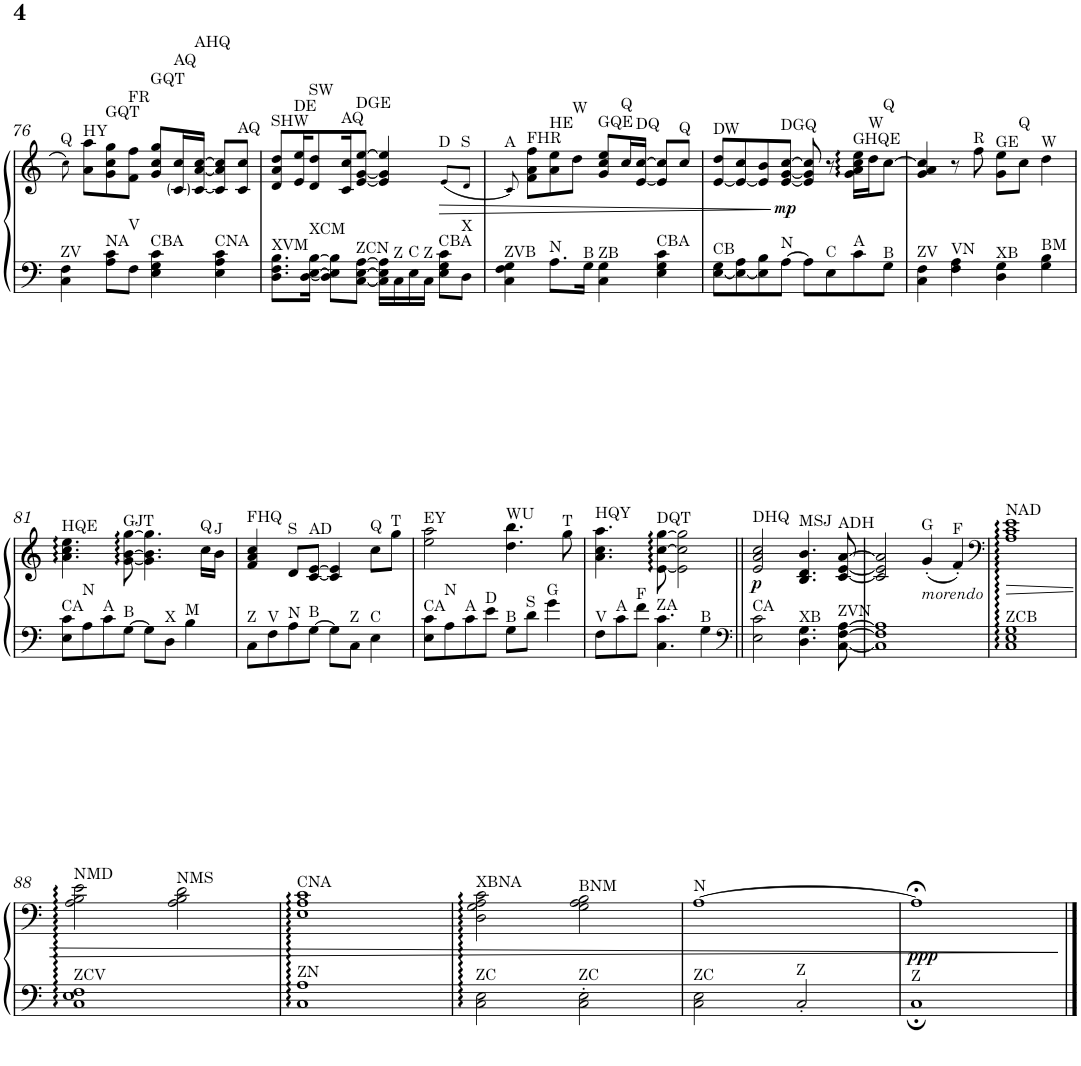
**kern	**kern	**dynam
*part1	*part1	*part1
*staff2	*staff1	*staff1/2
*I"Piano	*	*
*I'Pno.	*	*
!!LO:PB:g=z
*clefF4	*clefX	*
*k[]	*k[]	*
*M4/4	*M4/4	*
=76	=76	=76
!	!LO:TX:a:t=Q	!
!LO:TX:a:t=ZV	!	!
4C\ 4F\	8cc!\	.
!	!LO:TX:a:t=HY	!
.	8a\ 8aa\L	.
!	!LO:TX:a:t=GQT	!
!LO:TX:a:t=NA	!	!
8A\ 8c\L	8g\ 8cc\ 8gg\	.
!	!LO:TX:a:t=FR	!
!LO:TX:a:t=V	!	!
8F\J	8f\ 8ff\J	.
!	!LO:TX:a:t=GQT	!
!LO:TX:a:t=CBA	!	!
4E\ 4G\ 4c\	8g/ 8cc/ 8gg/L	.
!	!LO:TX:a:t=AQ	!
.	16c/ 16cc/L	.
!	!LO:TX:a:t=AHQ	!
.	[16c/ [16a/ [16cc/JJ	.
!LO:TX:a:t=CNA	!	!
4E\ 4A\ 4c\	8c/] 8a/] 8cc/]L	.
!	!LO:TX:a:t=AQ	!
.	8c/ 8cc/J	.
=77	=77	=77
!	!LO:TX:a:t=SHW	!
!LO:TX:a:t=XVM	!	!
8.D\ 8.F\ 8.B\L	8d/ 8a/ 8dd/L	.
!	!LO:TX:a:t=DE	!
.	16e/ 16ee/K	.
!	!LO:TX:a:t=SW	!
!LO:TX:a:t=XCM	!	!
[16D\ [16E\ [16B\Jk	8d/ 8dd/	.
8D\] 8E\] 8B\]L	.	.
!	!LO:TX:a:t=AQ	!
.	16c/ 16cc/K	.
!	!LO:TX:a:t=DGE	!
!LO:TX:a:t=ZCN	!	!
[8C\ [8E\ [8A\J	[8e/ [8g/ [8ee/J	.
16C\] 16E\] 16A\]LL	4e/] 4g/] 4ee/]	.
!LO:TX:a:t=Z	!	!
16C\	.	.
!LO:TX:a:t=C	!	!
16E\	.	.
!LO:TX:a:t=Z	!	!
16C\JJ	.	.
!	!LO:TX:a:t=D	!
!LO:TX:a:t=CBA	!	!
!	!	!LO:HP:b
8E\ 8G\ 8c\L	(8e!/L	>
!	!LO:TX:a:t=S	!
!LO:TX:a:t=X	!	!
8D\J	8d!/J	.
=78	=78	=78
!	!LO:TX:a:t=A	!
!LO:TX:a:t=ZVB	!	!
4C\ 4F\ 4G\	8c!/)	.
!	!LO:TX:a:t=FHR	!
.	8f\ 8a\ 8ff\L	.
!	!LO:TX:a:t=HE	!
!LO:TX:a:t=N	!	!
8.A\L	8a\ 8ee\	.
!	!LO:TX:a:t=W	!
.	8dd\J	.
!LO:TX:a:t=B	!	!
16G\Jk	.	.
!	!LO:TX:a:t=GQE	!
!LO:TX:a:t=ZB	!	!
4C\ 4G\	8g/ 8cc/ 8ee/L	.
!	!LO:TX:a:t=Q	!
.	16cc/L	.
!	!LO:TX:a:t=DQ	!
.	[16e/ [16cc/JJ	.
!LO:TX:a:t=CBA	!	!
4E\ 4G\ 4c\	8e/] 8cc/]L	.
!	!LO:TX:a:t=Q	!
.	8cc/J	.
=79	=79	=79
!	!LO:TX:a:t=DW	!
!LO:TX:a:t=CB	!	!
[8E\ 8G\L	[8e/ 8dd/L	.
8E\_ 8A\	8e/_ 8cc/	.
8E\] 8B\	8e/] 8b/	.
!	!LO:TX:a:t=DGQ	!
!LO:TX:a:t=N	!	!
!	!	!LO:DY:n=1:b
[8A\J	[8e/ [8g/ [8cc/J	] mp
8A\L]	8e/] 8g/] 8cc/]	.
!LO:TX:a:t=C	!	!
8E\	8r	.
!	!LO:TX:a:t=GHQE	!
!LO:TX:a:t=A	!	!
8c\	16g\ 16a\ 16cc\ 16ee\LL	.
!	!LO:TX:a:t=W	!
.	16dd\J	.
!	!LO:TX:a:t=Q	!
!LO:TX:a:t=B	!	!
8G\J	[8cc\J	.
=80	=80	=80
!LO:TX:a:t=ZV	!	!
4C\ 4F\	4g/ 4a/ 4cc/]	.
!LO:TX:a:t=VN	!	!
4F\ 4A\	8r	.
!	!LO:TX:a:t=R	!
.	8ff\	.
!	!LO:TX:a:t=GE	!
!LO:TX:a:t=XB	!	!
4D\ 4G\	8g\ 8ee\L	.
!	!LO:TX:a:t=Q	!
.	8cc\J	.
!	!LO:TX:a:t=W	!
!LO:TX:a:t=BM	!	!
4G\ 4B\	4dd\	.
!!LO:LB:g=z
=81	=81	=81
!	!LO:TX:a:t=HQE	!
!LO:TX:a:t=CA	!	!
8E\ 8c\L	4.a\ 4.cc\ 4.ee\	.
!LO:TX:a:t=N	!	!
8A\	.	.
!LO:TX:a:t=A	!	!
8c\	.	.
!	!LO:TX:a:t=GJT	!
!LO:TX:a:t=B	!	!
[8G\J	[8g\ [8b\ [8gg\	.
8G\L]	4.g\] 4.b\] 4.gg\]	.
!LO:TX:a:t=X	!	!
8D\J	.	.
!LO:TX:a:t=M	!	!
4B\	.	.
!	!LO:TX:a:t=Q	!
.	16cc\LL	.
!	!LO:TX:a:t=J	!
.	16b\JJ	.
=82	=82	=82
!	!LO:TX:a:t=FHQ	!
!LO:TX:a:t=Z	!	!
8C\L	4f/ 4a/ 4cc/	.
!LO:TX:a:t=V	!	!
8F\	.	.
!	!LO:TX:a:t=S	!
!LO:TX:a:t=N	!	!
8A\	8d/L	.
!	!LO:TX:a:t=AD	!
!LO:TX:a:t=B	!	!
[8G\J	[8c/ [8e/J	.
8G\L]	4c/] 4e/]	.
!LO:TX:a:t=Z	!	!
8C\J	.	.
!	!LO:TX:a:t=Q	!
!LO:TX:a:t=C	!	!
4E\	8cc\L	.
!	!LO:TX:a:t=T	!
.	8gg\J	.
=83	=83	=83
!	!LO:TX:a:t=EY	!
!LO:TX:a:t=CA	!	!
8E\ 8c\L	2ee\ 2aa\	.
!LO:TX:a:t=N	!	!
8A\	.	.
!LO:TX:a:t=A	!	!
8c\	.	.
!LO:TX:a:t=D	!	!
8e\J	.	.
!	!LO:TX:a:t=WU	!
!LO:TX:a:t=B	!	!
8G\L	4.dd\ 4.bb\	.
!LO:TX:a:t=S	!	!
8d\J	.	.
!LO:TX:a:t=G	!	!
4g\	.	.
!	!LO:TX:a:t=T	!
.	8gg\	.
=84	=84	=84
!	!LO:TX:a:t=HQY	!
!LO:TX:a:t=V	!	!
8F\L	4.a\ 4.cc\ 4.aa\	.
!LO:TX:a:t=A	!	!
8c\	.	.
!LO:TX:a:t=F	!	!
8f\J	.	.
!	!LO:TX:a:t=DQT	!
!LO:TX:a:t=ZA	!	!
4.C\ 4.c\	[8e\ [8cc\ [8gg\	.
.	2e\] 2cc\] 2gg\]	.
!LO:TX:a:t=B	!	!
4G\	.	.
=85||	=85||	=85||
*clefF4	*	*
*k[]	*k[]	*
!	!LO:TX:a:t=DHQ	!
!LO:TX:a:t=CA	!	!
!	!	!LO:DY:b
2E\ 2c\	2e/ 2a/ 2cc/	p
!	!LO:TX:a:t=MSJ	!
!LO:TX:a:t=XB	!	!
4.D\ 4.G\	4.B/ 4.d/ 4.b/	.
!	!LO:TX:a:t=ADH	!
!LO:TX:a:t=ZVN	!	!
[8C\ [8F\ [8A\	[8c/ [8e/ [8a/	.
=86	=86	=86
1C] 1F] 1A]	2c/] 2e/] 2a/]	.
!	!LO:TX:a:t=G	!
!	!LO:TX:b:i:t=morendo	!
.	(4g'/	.
!	!LO:TX:a:t=F	!
.	4f'/)	.
=87	=87	=87
*	*clefF4	*
!	!LO:TX:a:t=NAD	!
!LO:TX:a:t=ZCB	!	!
!	!	!LO:HP:b
1C 1E 1G	1A 1c 1e	>
!!LO:LB:g=z
=88	=88	=88
!	!LO:TX:a:t=NMD	!
!LO:TX:a:t=ZCV	!	!
1C 1E 1F	2A\ 2B\ 2e\	.
!	!LO:TX:a:t=NMS	!
.	2A\ 2B\ 2d\	.
=89	=89	=89
!	!LO:TX:a:t=CNA	!
!LO:TX:a:t=ZN	!	!
1C 1A	1E 1A 1c	.
=90	=90	=90
!	!LO:TX:a:t=XBNA	!
!LO:TX:a:t=ZC	!	!
2C\ 2E\	2D\ 2G\ 2A\ 2c\	.
!	!LO:TX:a:t=BNM	!
!LO:TX:a:t=ZC	!	!
2C\' 2E\'	2G\ 2A\ 2B\	.
=91	=91	=91
!	!LO:TX:a:t=N	!
!LO:TX:a:t=ZC	!	!
2C\ 2E\	[1A	.
!LO:TX:a:t=Z	!	!
2C'/	.	.
=92	=92	=92
!LO:TX:a:t=Z	!	!
!	!	!LO:DY:b
1C;	1A;<]	ppp
.	.	]
==	==	==
*-	*-	*-
